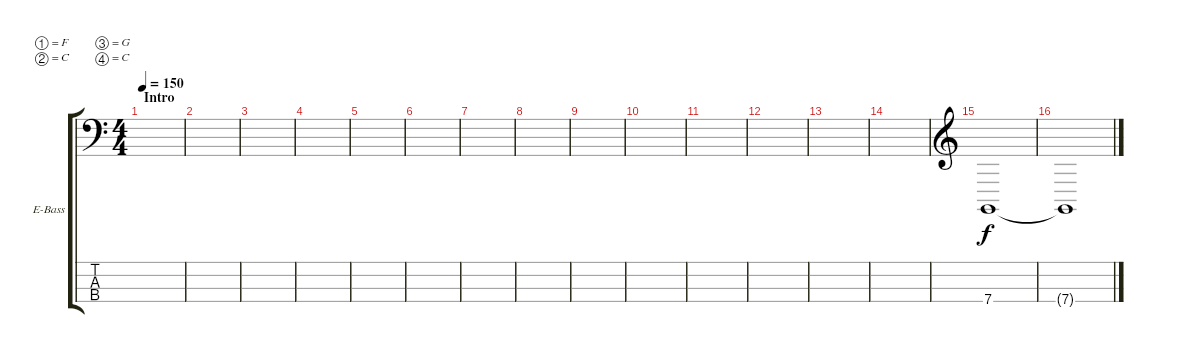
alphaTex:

\defaultSystemsLayout 4
\bracketExtendMode groupsimilarinstruments
\firstSystemTrackNameOrientation horizontal
\otherSystemsTrackNameOrientation horizontal
\track ("Bass" "E-Bass") {instrument electricbassfinger}
\staff {score tabs}
\tuning (F2 C2 G1 C1)
\ts (4 4)
\section ("" "Intro")
\tempo 150
\clef f4
\ks c
|
|
|
|
|
|
|
|
|
|
|
|
|
|
\clef g2
7.4.1 |
7.4{t}.1
